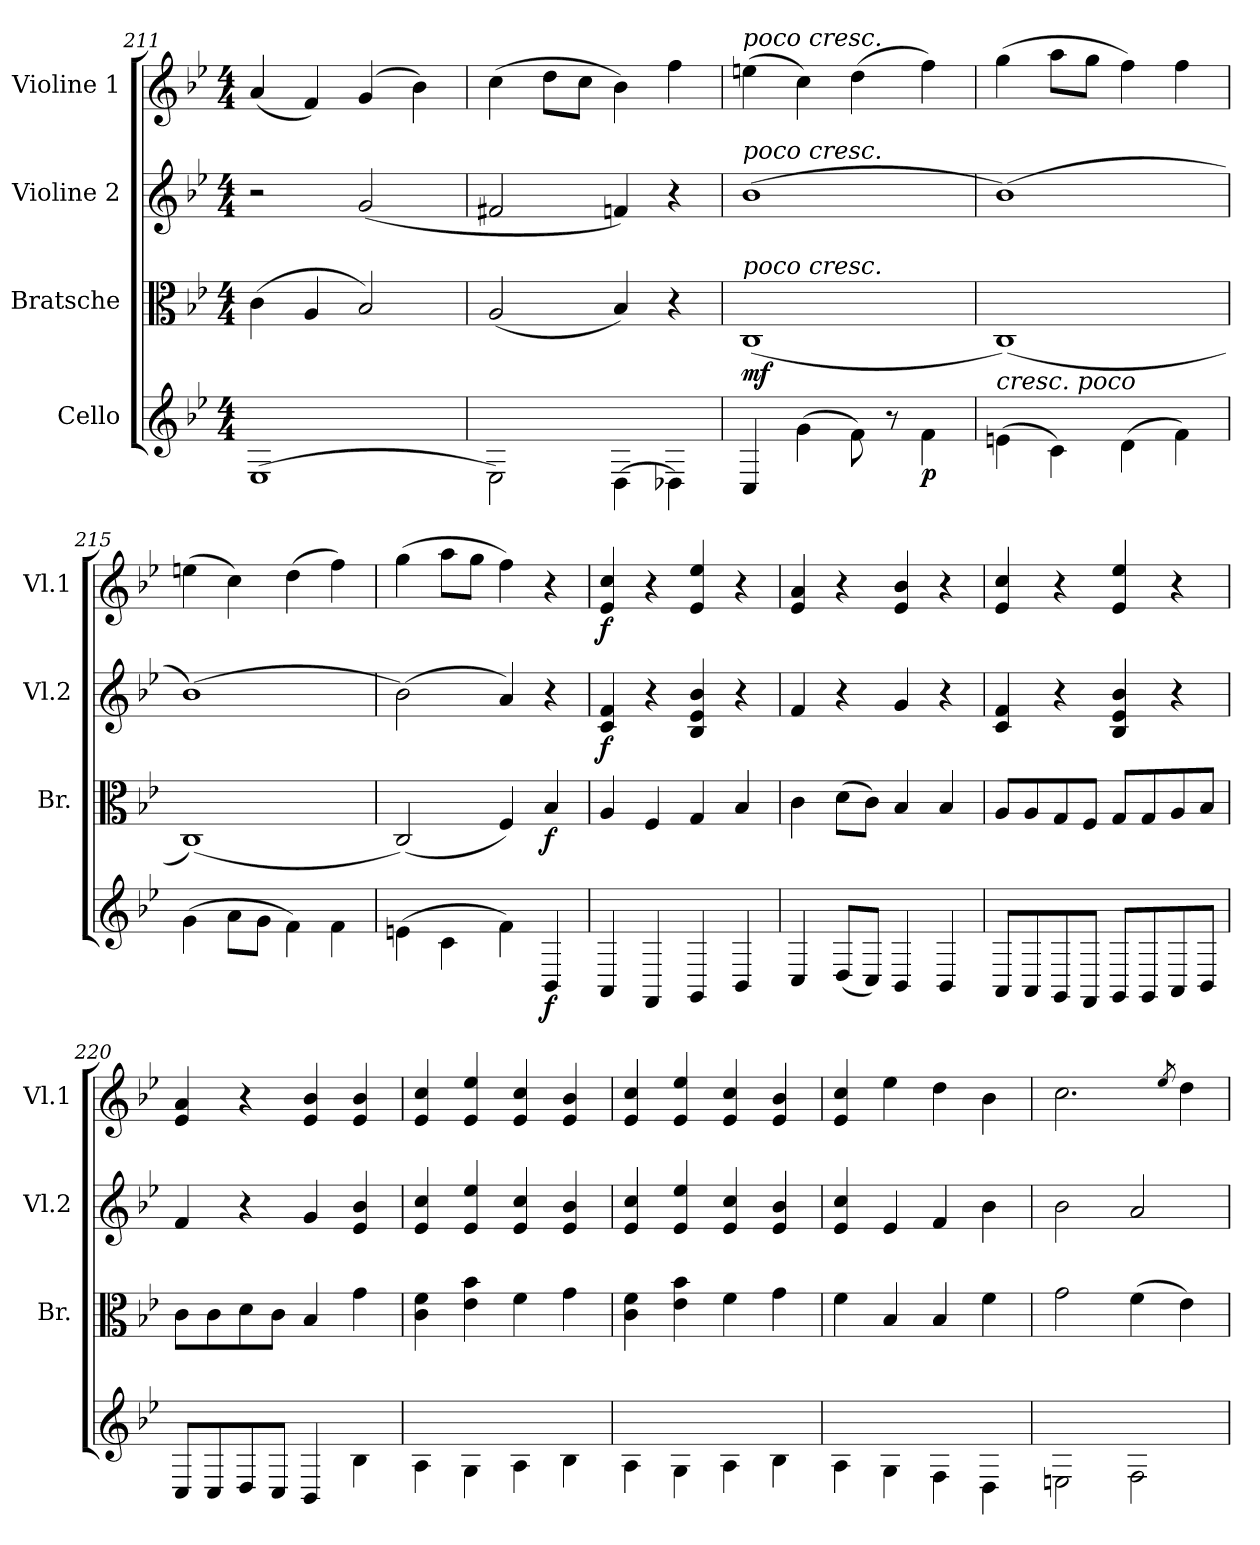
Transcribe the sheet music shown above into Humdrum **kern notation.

**kern	**dynam	**kern	**dynam	**kern	**dynam	**kern	**dynam
*part4	*part4	*part3	*part3	*part2	*part2	*part1	*part1
*staff4	*staff4	*staff3	*staff3	*staff2	*staff2	*staff1	*staff1
*I"Cello	*	*I"Bratsche	*	*I"Violine 2	*	*I"Violine 1	*
*	*	*I'Br.	*	*I'Vl.2	*	*I'Vl.1	*
*clefG2	*	*clefC3	*	*clefG2	*	*clefG2	*
*k[b-e-]	*	*k[b-e-]	*	*k[b-e-]	*	*k[b-e-]	*
*M4/4	*	*M4/4	*	*M4/4	*	*M4/4	*
=211	=211	=211	=211	=211	=211	=211	=211
(1E-	.	(4c\	.	2r	.	(4a/	.
.	.	4A/	.	.	.	4f/)	.
.	.	2B-/)	.	(2g/	.	(4g/	.
.	.	.	.	.	.	4b-\)	.
!!LO:LB:g=z
=212	=212	=212	=212	=212	=212	=212	=212
2E-\)	.	(2A/	.	2f#X/	.	(4cc\	.
.	.	.	.	.	.	8dd\L	.
.	.	.	.	.	.	8cc\J	.
(4D\	.	4B-/)	.	4fn/)	.	4b-\)	.
4D-X\)	.	4r	.	4r	.	4ff\	.
!!LO:LB:g=z
=213	=213	=213	=213	=213	=213	=213	=213
!	!	!	!	!	!	!LO:TX:a:i:t=poco cresc.	!
!	!	!	!	!LO:TX:a:i:t=poco cresc.	!	!	!
!	!	!LO:TX:a:i:t=poco cresc.	!	!	!	!	!
!	!	!	!LO:DY:b	!	!	!	!
4C/	.	(1C	mf	(1b-	.	(4een\	.
(4g\	.	.	.	.	.	4cc\)	.
8f\)	.	.	.	.	.	(4dd\	.
8r	.	.	.	.	.	.	.
!	!LO:DY:b	!	!	!	!	!	!
4f\	p	.	.	.	.	4ff\)	.
=214	=214	=214	=214	=214	=214	=214	=214
!LO:TX:a:i:t=cresc. poco	!	!	!	!	!	!	!
(4en\	.	(1C)	.	(1b-)	.	(4gg\	.
4c\)	.	.	.	.	.	8aa\L	.
.	.	.	.	.	.	8gg\J	.
(4d\	.	.	.	.	.	4ff\)	.
4f\)	.	.	.	.	.	4ff\	.
=215	=215	=215	=215	=215	=215	=215	=215
(4g\	.	(1C)	.	(1b-)	.	(4een\	.
8a\L	.	.	.	.	.	4cc\)	.
8g\J	.	.	.	.	.	.	.
4f\)	.	.	.	.	.	(4dd\	.
4f\	.	.	.	.	.	4ff\)	.
=216	=216	=216	=216	=216	=216	=216	=216
(4en\	.	(2C/)	.	(2b-\)	.	(4gg\	.
4c\	.	.	.	.	.	8aa\L	.
.	.	.	.	.	.	8gg\J	.
4f\)	.	4F/)	.	4a/)	.	4ff\)	.
!	!LO:DY:b	!	!LO:DY:b	!	!	!	!
4BB-/	f	4B-/	f	4r	.	4r	.
=217	=217	=217	=217	=217	=217	=217	=217
!	!	!	!	!	!LO:DY:b	!	!LO:DY:b
4AA/	.	4A/	.	4c/ 4f/	f	4e-/ 4cc/	f
4FF/	.	4F/	.	4r	.	4r	.
4GG/	.	4G/	.	4B-/ 4e-/ 4b-/	.	4e-/ 4ee-/	.
4BB-/	.	4B-/	.	4r	.	4r	.
!!LO:PB:g=z
=218	=218	=218	=218	=218	=218	=218	=218
4C/	.	4c\	.	4f/	.	4e-/ 4a/	.
(8D/L	.	(8d\L	.	4r	.	4r	.
8C/J)	.	8c\J)	.	.	.	.	.
4BB-/	.	4B-/	.	4g/	.	4e-/ 4b-/	.
4BB-/	.	4B-/	.	4r	.	4r	.
!!LO:LB:g=z
=219	=219	=219	=219	=219	=219	=219	=219
8AA/L	.	8A/L	.	4c/ 4f/	.	4e-/ 4cc/	.
8AA/	.	8A/	.	.	.	.	.
8GG/	.	8G/	.	4r	.	4r	.
8FF/J	.	8F/J	.	.	.	.	.
8GG/L	.	8G/L	.	4B-/ 4e-/ 4b-/	.	4e-/ 4ee-/	.
8GG/	.	8G/	.	.	.	.	.
8AA/	.	8A/	.	4r	.	4r	.
8BB-/J	.	8B-/J	.	.	.	.	.
=220	=220	=220	=220	=220	=220	=220	=220
8C/L	.	8c\L	.	4f/	.	4e-/ 4a/	.
8C/	.	8c\	.	.	.	.	.
8D/	.	8d\	.	4r	.	4r	.
8C/J	.	8c\J	.	.	.	.	.
4BB-/	.	4B-/	.	4g/	.	4e-/ 4b-/	.
4B-\	.	4g\	.	4e-/ 4b-/	.	4e-/ 4b-/	.
=221	=221	=221	=221	=221	=221	=221	=221
4A\	.	4c\ 4f\	.	4e-/ 4cc/	.	4e-/ 4cc/	.
4G\	.	4e-\ 4b-\	.	4e-/ 4ee-/	.	4e-/ 4ee-/	.
4A\	.	4f\	.	4e-/ 4cc/	.	4e-/ 4cc/	.
4B-\	.	4g\	.	4e-/ 4b-/	.	4e-/ 4b-/	.
=222	=222	=222	=222	=222	=222	=222	=222
4A\	.	4c\ 4f\	.	4e-/ 4cc/	.	4e-/ 4cc/	.
4G\	.	4e-\ 4b-\	.	4e-/ 4ee-/	.	4e-/ 4ee-/	.
4A\	.	4f\	.	4e-/ 4cc/	.	4e-/ 4cc/	.
4B-\	.	4g\	.	4e-/ 4b-/	.	4e-/ 4b-/	.
=223	=223	=223	=223	=223	=223	=223	=223
4A\	.	4f\	.	4e-/ 4cc/	.	4e-/ 4cc/	.
4G\	.	4B-/	.	4e-/	.	4ee-\	.
4F\	.	4B-/	.	4f/	.	4dd\	.
4D\	.	4f\	.	4b-\	.	4b-\	.
!!LO:LB:g=z
=224	=224	=224	=224	=224	=224	=224	=224
2En\	.	2g\	.	2b-\	.	2.cc\	.
2F\	.	(4f\	.	2a/	.	.	.
.	.	.	.	.	.	8qee-/	.
.	.	4e-\)	.	.	.	4dd\	.
=	=	=	=	=	=	=	=
*-	*-	*-	*-	*-	*-	*-	*-
